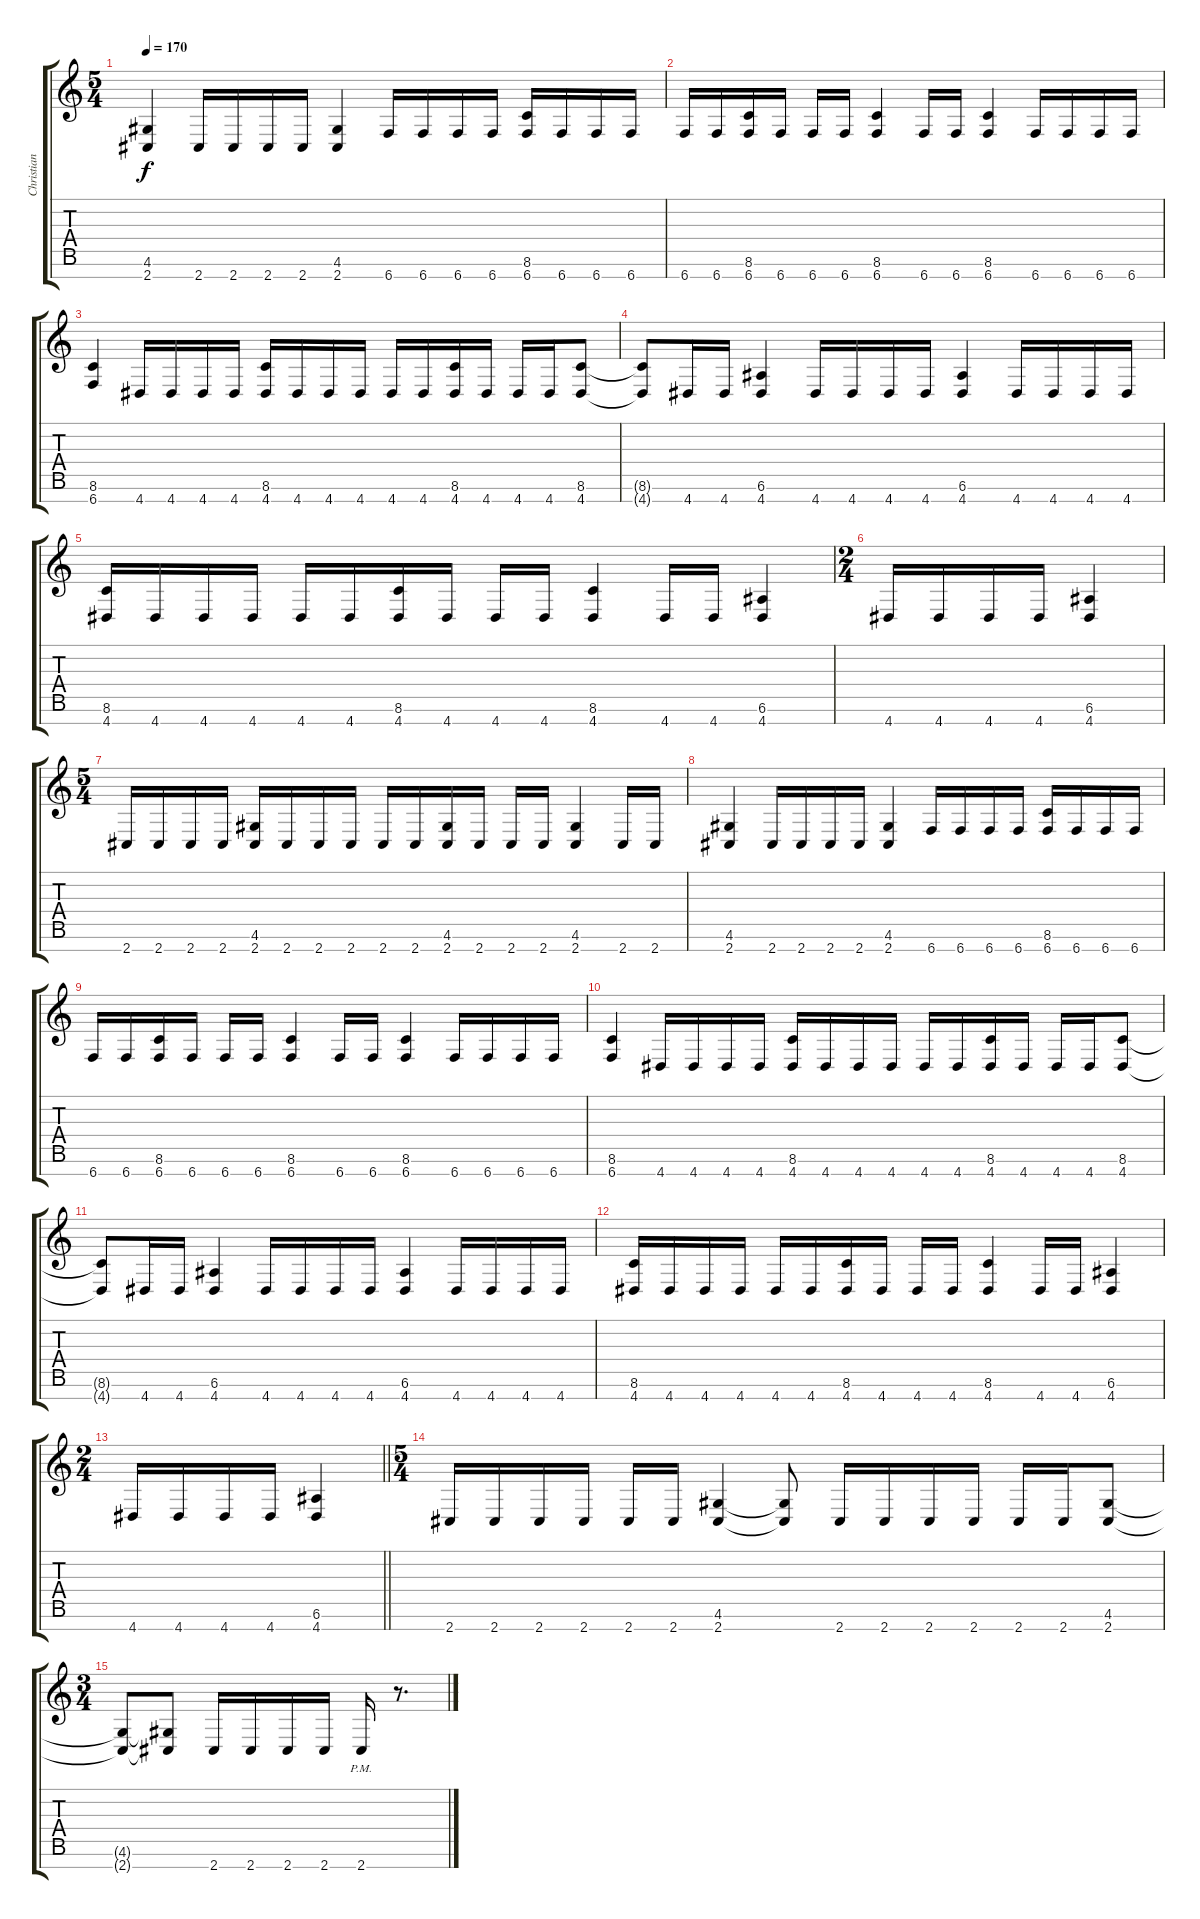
\track ("Christian" "Christian") {instrument distortionguitar}
\staff {score tabs}
\tuning (E4 B3 G3 D3 A2 E2 B1) {hide}
\ts (5 4)
\tempo 170
\clef g2
\ks c
(4.6 2.7).4{dy f} 2.7.16 2.7.16 2.7.16 2.7.16 (4.6 2.7).4 6.7.16 6.7.16 6.7.16 6.7.16 (8.6 6.7).16 6.7.16 6.7.16 6.7.16 |
6.7.16 6.7.16 (8.6 6.7).16 6.7.16 6.7.16 6.7.16 (8.6 6.7).4 6.7.16 6.7.16 (8.6 6.7).4 6.7.16 6.7.16 6.7.16 6.7.16 |
(8.6 6.7).4 4.7.16 4.7.16 4.7.16 4.7.16 (8.6 4.7).16 4.7.16 4.7.16 4.7.16 4.7.16 4.7.16 (8.6 4.7).16 4.7.16 4.7.16 4.7.16 (8.6 4.7).8 |
(8.6{t} 4.7{t}).8 4.7.16 4.7.16 (6.6 4.7).4 4.7.16 4.7.16 4.7.16 4.7.16 (6.6 4.7).4 4.7.16 4.7.16 4.7.16 4.7.16 |
(8.6 4.7).16 4.7.16 4.7.16 4.7.16 4.7.16 4.7.16 (8.6 4.7).16 4.7.16 4.7.16 4.7.16 (8.6 4.7).4 4.7.16 4.7.16 (6.6 4.7).4 |
\ts (2 4)
4.7.16 4.7.16 4.7.16 4.7.16 (6.6 4.7).4 |
\ts (5 4)
2.7.16 2.7.16 2.7.16 2.7.16 (4.6 2.7).16 2.7.16 2.7.16 2.7.16 2.7.16 2.7.16 (4.6 2.7).16 2.7.16 2.7.16 2.7.16 (4.6 2.7).4 2.7.16 2.7.16 |
(4.6 2.7).4 2.7.16 2.7.16 2.7.16 2.7.16 (4.6 2.7).4 6.7.16 6.7.16 6.7.16 6.7.16 (8.6 6.7).16 6.7.16 6.7.16 6.7.16 |
6.7.16 6.7.16 (8.6 6.7).16 6.7.16 6.7.16 6.7.16 (8.6 6.7).4 6.7.16 6.7.16 (8.6 6.7).4 6.7.16 6.7.16 6.7.16 6.7.16 |
(8.6 6.7).4 4.7.16 4.7.16 4.7.16 4.7.16 (8.6 4.7).16 4.7.16 4.7.16 4.7.16 4.7.16 4.7.16 (8.6 4.7).16 4.7.16 4.7.16 4.7.16 (8.6 4.7).8 |
(8.6{t} 4.7{t}).8 4.7.16 4.7.16 (6.6 4.7).4 4.7.16 4.7.16 4.7.16 4.7.16 (6.6 4.7).4 4.7.16 4.7.16 4.7.16 4.7.16 |
(8.6 4.7).16 4.7.16 4.7.16 4.7.16 4.7.16 4.7.16 (8.6 4.7).16 4.7.16 4.7.16 4.7.16 (8.6 4.7).4 4.7.16 4.7.16 (6.6 4.7).4 |
\ts (2 4)
\barLineRight lightlight
4.7.16 4.7.16 4.7.16 4.7.16 (6.6 4.7).4 |
\ts (5 4)
\section ("" "")
2.7.16 2.7.16 2.7.16 2.7.16 2.7.16 2.7.16 (4.6 2.7).4 (4.6{t} 2.7{t}).8 2.7.16 2.7.16 2.7.16 2.7.16 2.7.16 2.7.16 (4.6 2.7).8 |
\ts (3 4)
(4.6{t} 2.7{t}).8 (4.6{t} 2.7{t}).8 2.7.16 2.7.16 2.7.16 2.7.16 2.7{pm}.16 r.8{d}
